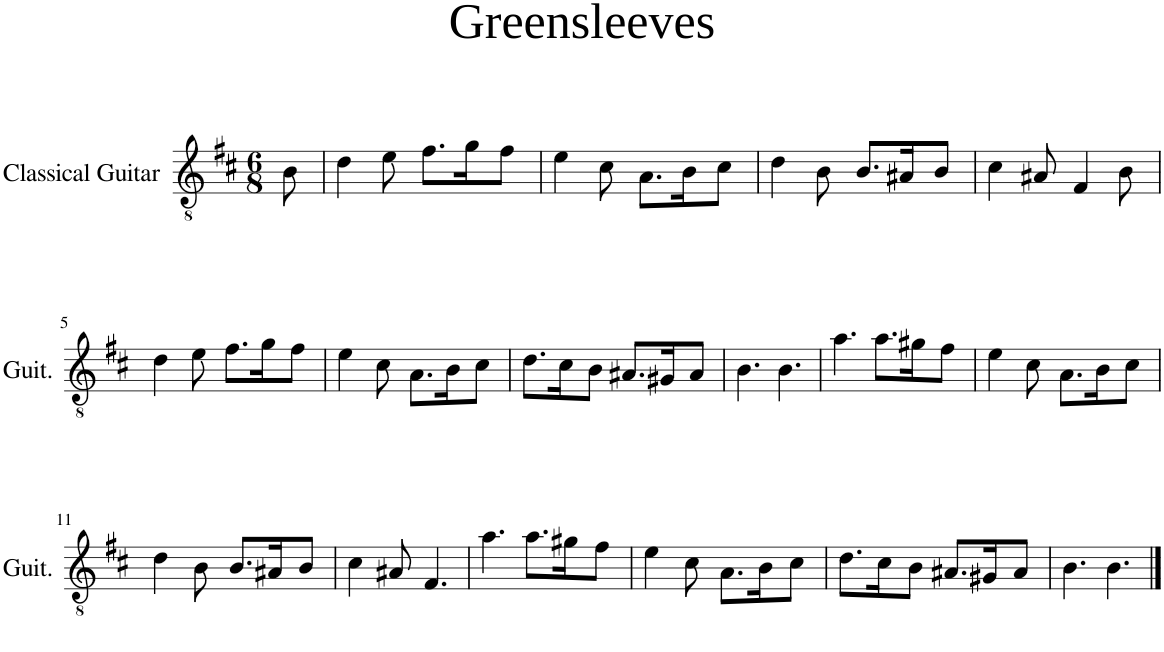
**kern
*part1
*staff1
*I"Classical Guitar
*I'Guit.
*clefGv2
*k[f#c#]
*M6/8
=
8B\
=1
4d\
8e\
8.f#\L
16g\K
8f#\J
=2
4e\
8c#\
8.A\L
16B\K
8c#\J
=3
4d\
8B\
8.B/L
16A#X/K
8B/J
=4
4c#\
8A#X/
4F#/
8B\
!!LO:LB:g=z
=5
4d\
8e\
8.f#\L
16g\K
8f#\J
=6
4e\
8c#\
8.A\L
16B\K
8c#\J
=7
8.d\L
16c#\K
8B\J
8.A#X/L
16G#X/K
8A#/J
=8
4.B\
4.B\
=9
4.a\
8.a\L
16g#X\K
8f#\J
=10
4e\
8c#\
8.A\L
16B\K
8c#\J
!!LO:LB:g=z
=11
4d\
8B\
8.B/L
16A#X/K
8B/J
=12
4c#\
8A#X/
4.F#/
=13
4.a\
8.a\L
16g#X\K
8f#\J
=14
4e\
8c#\
8.A\L
16B\K
8c#\J
=15
8.d\L
16c#\K
8B\J
8.A#X/L
16G#X/K
8A#/J
=16
4.B\
4.B\
==
*-
